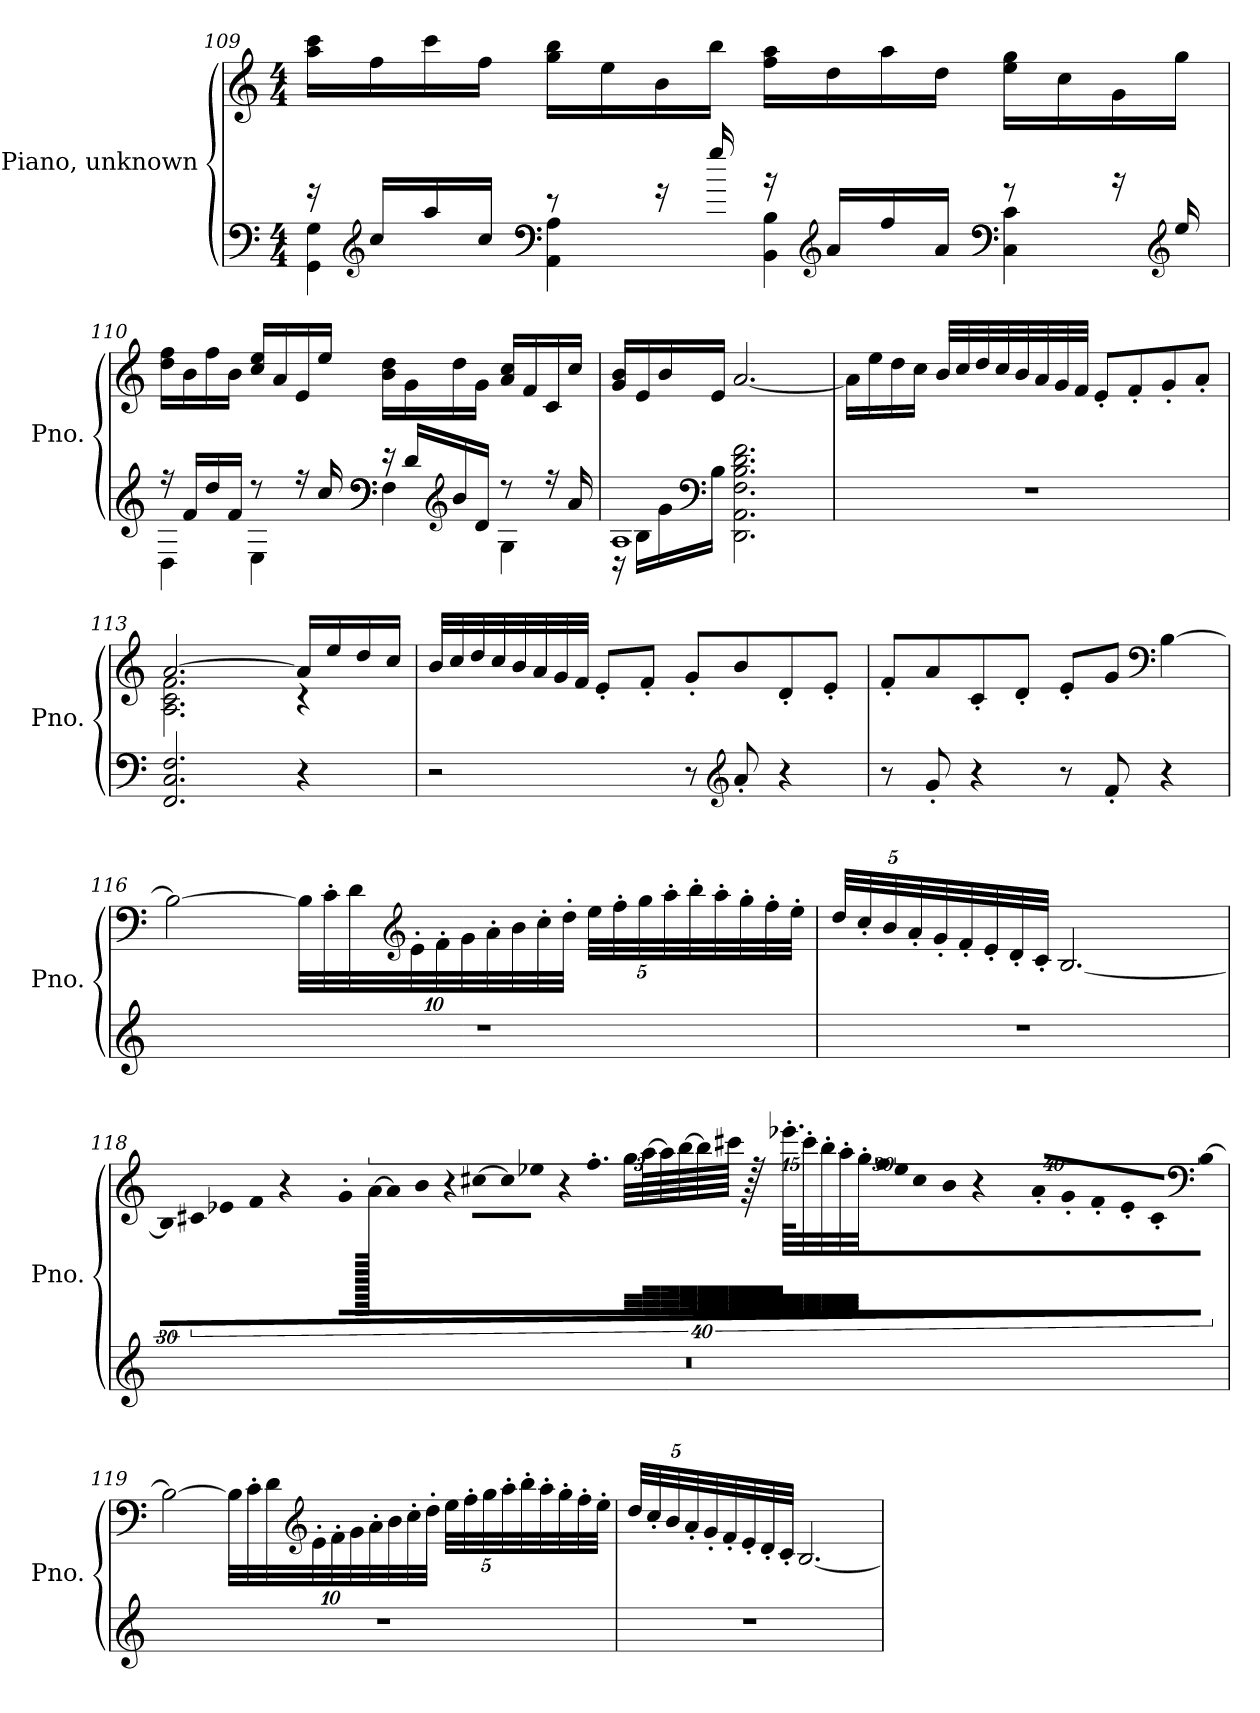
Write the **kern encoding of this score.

**kern	**kern
*part1	*part1
*staff2	*staff1
*I"Piano, unknown	*
*I'Pno.	*
!!LO:LB:g=z
*clefF4	*clefG2
*k[]	*k[]
*M4/4	*M4/4
=109	=109
*^	*
16r	4GG\ 4G\	16aa\ 16ccc\LL
*clefG2	*	*
16cc/LL	.	16ff\
16aa/	.	16ccc\
16cc/JJ	.	16ff\JJ
*clefF4	*	*
8r	4AA\ 4A\	16gg\ 16bb\LL
.	.	16ee\
16r	.	16b\
16gg/	.	16bb\JJ
16r	4BB\ 4B\	16ff\ 16aa\LL
*clefG2	*	*
16a/LL	.	16dd\
16ff/	.	16aa\
16a/JJ	.	16dd\JJ
*clefF4	*	*
8r	4C\ 4c\	16ee\ 16gg\LL
.	.	16cc\
16r	.	16g\
*clefG2	*	*
16ee/	.	16gg\JJ
=110	=110	=110
16r	4D\	16dd\ 16ff\LL
16f/LL	.	16b\
16dd/	.	16ff\
16f/JJ	.	16b\JJ
8r	4E\	16cc/ 16ee/LL
.	.	16a/
16r	.	16e/
16cc/	.	16ee/JJ
*clefF4	*	*
16r	4F\	16b\ 16dd\LL
16d/LL	.	16g\
*clefG2	*	*
16b/	.	16dd\
16d/JJ	.	16g\JJ
8r	4G\	16a/ 16cc/LL
.	.	16f/
16r	.	16c/
16a/	.	16cc/JJ
!!LO:LB:g=z
=111	=111	=111
1A	16r	16g/ 16b/LL
.	16B\LL	16e/
.	16g\	16b/
*clefF4	*	*
.	16B\JJ	16e/JJ
.	2.DD\ 2.AA\ 2.F\ 2.B\ 2.d\ 2.f\	[2.a/
*v	*v	*
=112	=112
1r	16a\LL]
.	16ee\
.	16dd\
.	16cc\JJ
.	32b/LLL
.	32cc/
.	32dd/
.	32cc/
.	32b/
.	32a/
.	32g/
.	32f/JJJ
.	8e'/L
.	8f'/
.	8g'/
.	8a'/J
=113	=113
*	*^
2.FF/ 2.C/ 2.F/	[2.a/	2.A\ 2.c\ 2.f\
4r	16a/LL]	4r
.	16ee/	.
.	16dd/	.
.	16cc/JJ	.
*	*v	*v
!!LO:PB:g=z
=114	=114
2r	32b/LLL
.	32cc/
.	32dd/
.	32cc/
.	32b/
.	32a/
.	32g/
.	32f/JJJ
.	8e'/L
.	8f'/J
8r	8g'/L
*clefG2	*
8a'/	8b/
4r	8d'/
.	8e'/J
=115	=115
8r	8f'/L
8g'/	8a/
4r	8c'/
.	8d'/J
8r	8e'/L
8f'/	8g/J
*	*clefF4
4r	[4B\
!!LO:LB:g=z
=116	=116
1r	2B\_
*	*Xbrackettup
.	40B\LLL]
.	40c'\
.	40d\
*	*clefG2
.	40e'\
.	40f'\
.	40g\
.	40a'\
.	40b\
.	40cc'\
.	40dd'\JJJ
.	40ee\LLL
.	40ff'\
.	40gg\
.	40aa'\
.	40bb'\
.	32aa'\
.	32gg'\
.	32ff'\
.	32ee'\JJJ
=117	=117
1r	40dd/LLL
.	40cc'/
.	40b/
.	40a'/
.	40g'/
.	32f'/
.	32e'/
.	32d'/
.	32c'/JJJ
.	[2.B/
!!LO:LB:g=z
=118	=118
*	*brackettup
!	!LO:N:vis=64
1r	960%17B/KLLL]
!	!LO:N:vis=32
.	640%23c#X/
!	!LO:N:vis=64
.	960%17e-X/L
!	!LO:N:vis=64
.	960%17f/JJJJ
!	!LO:N:vis=64
.	960%17r
.	1920ryy
!	!LO:N:vis=64
.	960%17g'/KLLL
.	[1920a/
.	1920%47a/]
.	80b/JJJk
.	80r
.	[80cc#X\LLLL
.	64cc#\]
.	64ee-X\JJJJ
.	128r
.	64.ff'\
*	*Xbrackettup
.	48gg\LLL
.	[96aa\L
.	64aa\]
.	[64bb\
.	64bb\]
.	64ccc#X\JJJJ
.	128r
.	64.eee-X'\KLLL
.	32ccc#'\
.	32bb'\
.	32aa'\
.	32gg'\
*	*brackettup
!	!LO:N:vis=64
.	960%17ff\K
!	!LO:N:vis=32
.	640%23ee-\
!	!LO:N:vis=64
.	960%17cc#\L
!	!LO:N:vis=64
.	960%17b\JJJJ
!	!LO:N:vis=64
.	960%17r
.	1920ryy
!	!LO:N:vis=64
.	960%17a'/KLLL
.	32g'/
.	32f'/
.	32e-'/
.	32c#'/JJJ
*	*clefF4
.	[4B\
!!LO:LB:g=z
=119	=119
1r	2B\_
*	*Xbrackettup
.	40B\LLL]
.	40c'\
.	40d\
*	*clefG2
.	40e'\
.	40f'\
.	40g\
.	40a'\
.	40b\
.	40cc'\
.	40dd'\JJJ
.	40ee\LLL
.	40ff'\
.	40gg\
.	40aa'\
.	40bb'\
.	32aa'\
.	32gg'\
.	32ff'\
.	32ee'\JJJ
=120	=120
1r	40dd/LLL
.	40cc'/
.	40b/
.	40a'/
.	40g'/
.	32f'/
.	32e'/
.	32d'/
.	32c'/JJJ
.	[2.B/
=	=
*-	*-
